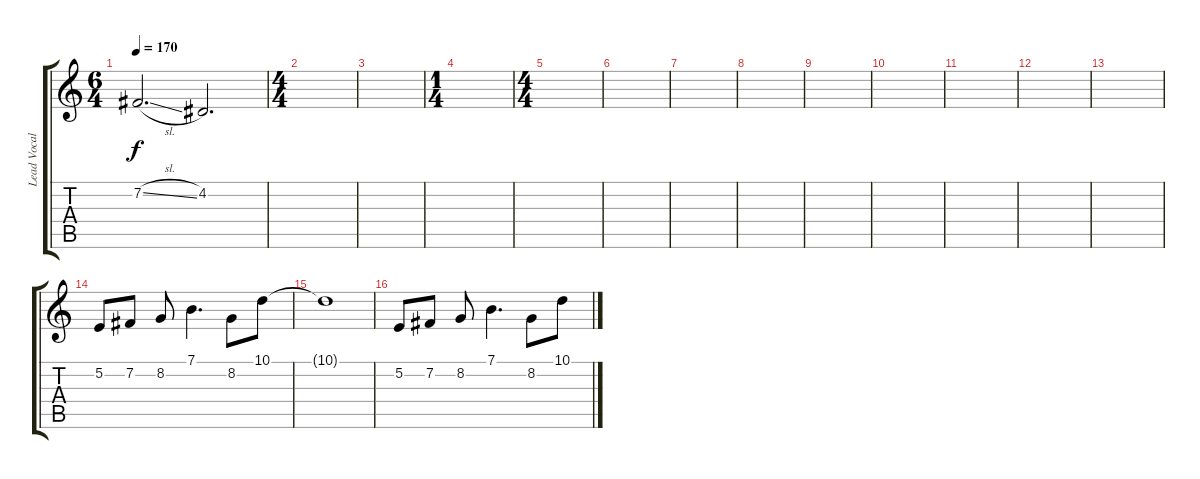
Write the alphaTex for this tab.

\track ("Lead Vocals" "Lead Vocal") {instrument flute}
\staff {score tabs}
\tuning (E4 B3 G3 D3 A2 E2) {hide}
\ts (6 4)
\tempo 170
\clef g2
\ks c
7.2{sl}.2{d dy f} 4.2.2{d} |
\ts (4 4)
|
|
\ts (1 4)
|
\ts (4 4)
|
|
|
|
|
|
|
|
|
5.2.8 7.2.8 8.2.8 7.1.4{d} 8.2.8 10.1.8 |
10.1{t}.1 |
5.2.8 7.2.8 8.2.8 7.1.4{d} 8.2.8 10.1.8
